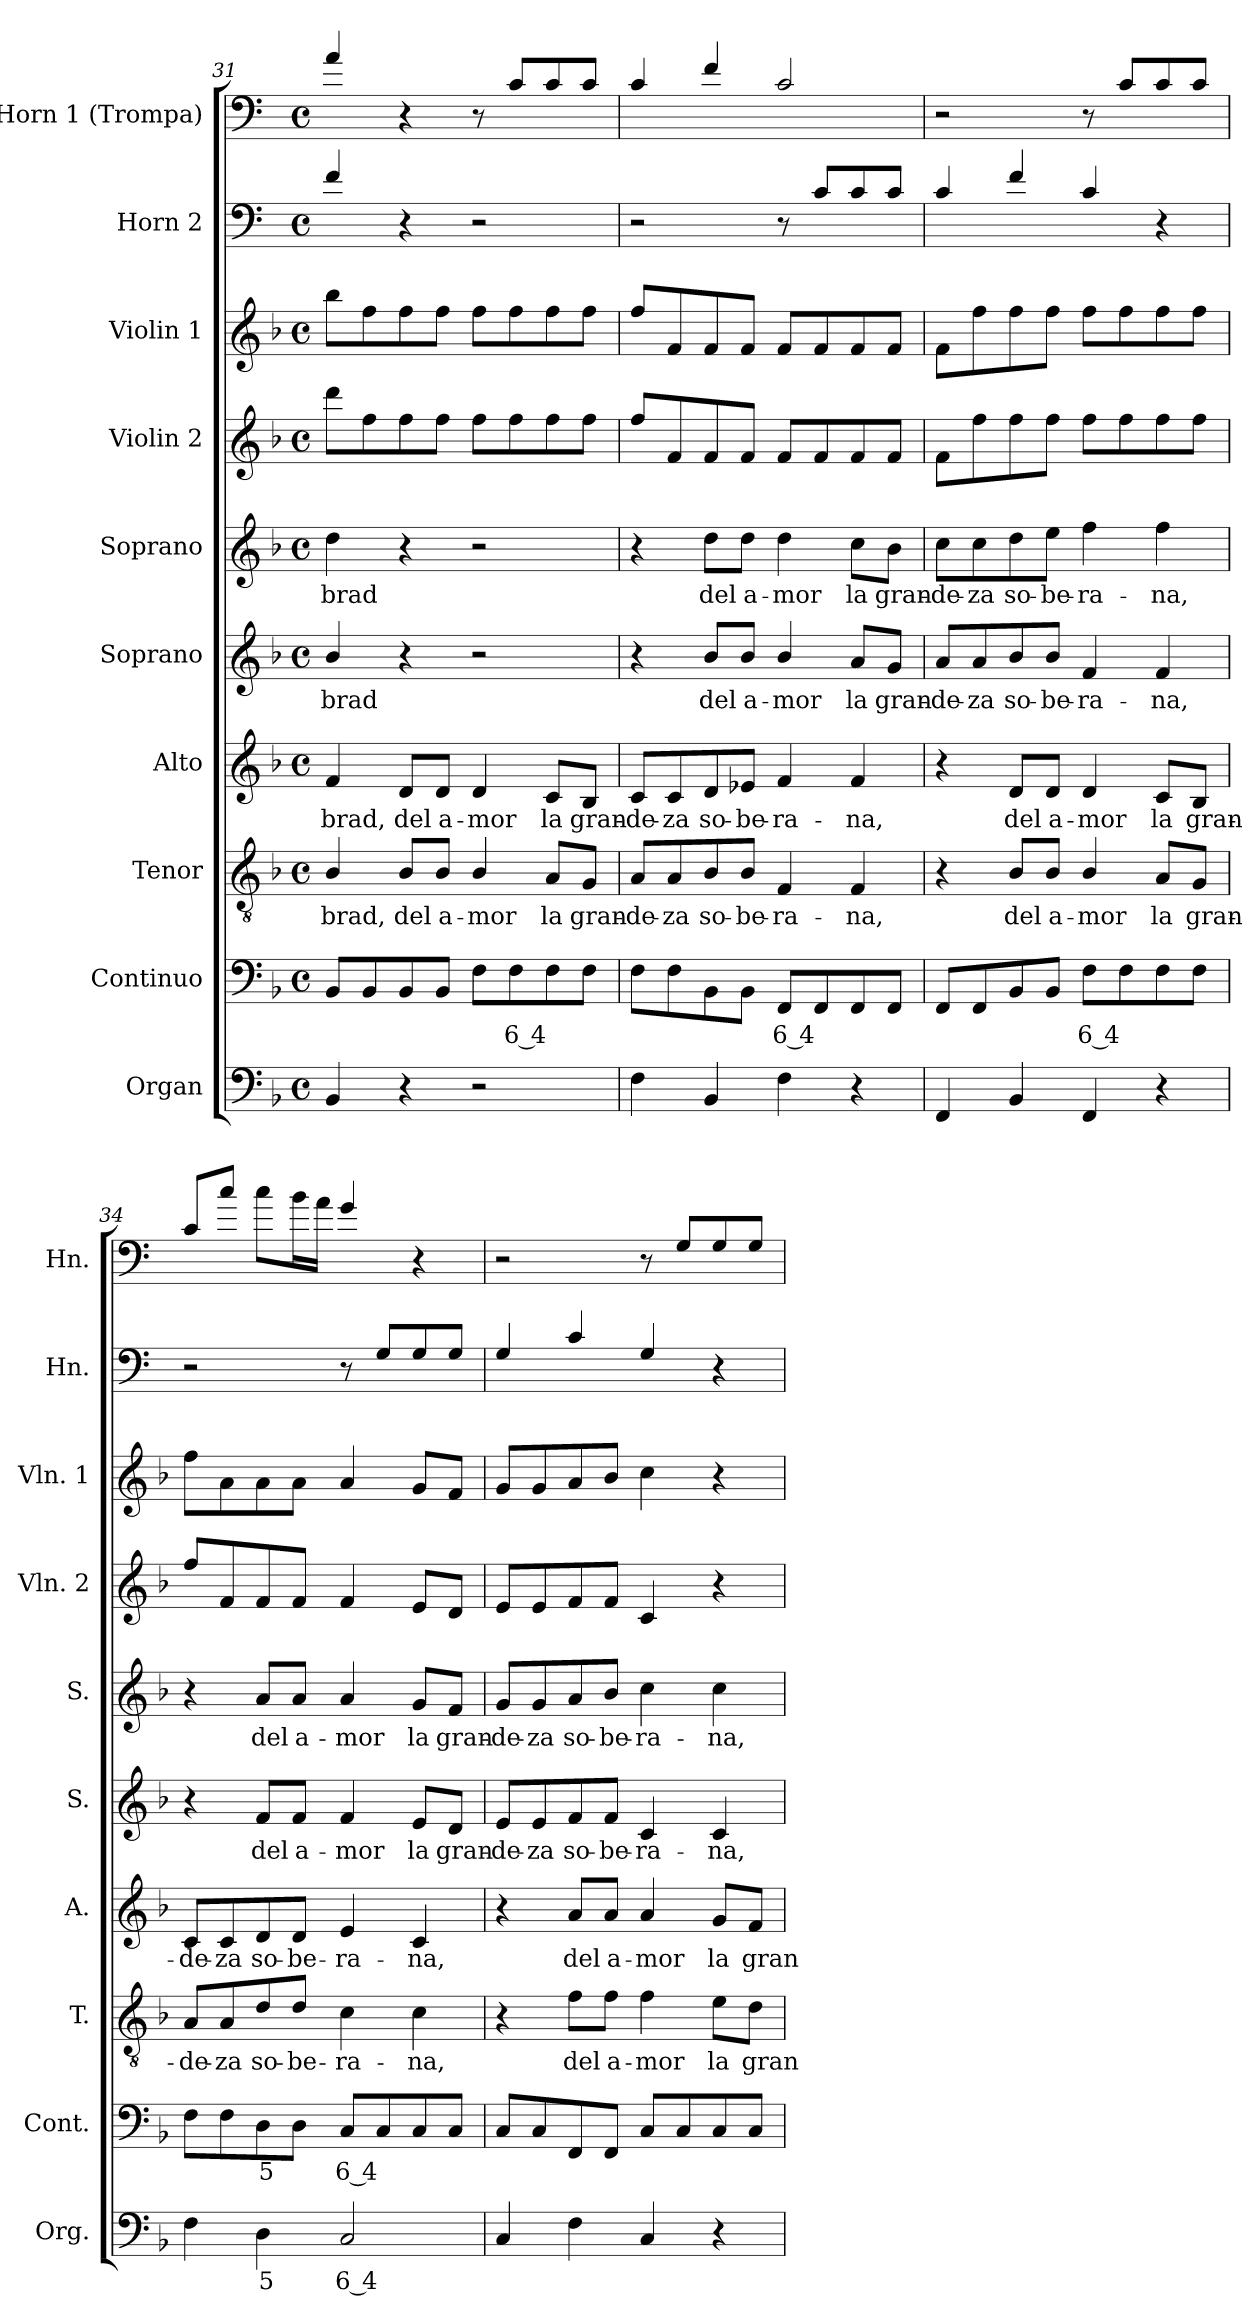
**kern	**text	**kern	**text	**kern	**text	**kern	**text	**kern	**text	**kern	**text	**kern	**kern	**kern	**kern
*part10	*part10	*part9	*part9	*part8	*part8	*part7	*part7	*part6	*part6	*part5	*part5	*part4	*part3	*part2	*part1
*staff10	*staff10	*staff9	*staff9	*staff8	*staff8	*staff7	*staff7	*staff6	*staff6	*staff5	*staff5	*staff4	*staff3	*staff2	*staff1
*I"Organ	*	*I"Continuo	*	*I"Tenor	*	*I"Alto	*	*I"Soprano	*	*I"Soprano	*	*I"Violin 2	*I"Violin 1	*I"Horn  2	*I"Horn  1 (Trompa)
*I'Org.	*	*I'Cont.	*	*I'T.	*	*I'A.	*	*I'S.	*	*I'S.	*	*I'Vln. 2	*I'Vln. 1	*I'Hn.	*I'Hn.
*clefF4	*	*clefF4	*	*clefGv2	*	*clefG2	*	*clefG2	*	*clefG2	*	*clefG2	*clefG2	*clefF4	*clefF4
*	*	*	*	*ITrd7c12	*	*	*	*	*	*	*	*	*	*ITrd4c7	*ITrd4c7
*k[b-]	*	*k[b-]	*	*k[b-]	*	*k[b-]	*	*k[b-]	*	*k[b-]	*	*k[b-]	*k[b-]	*k[b-]	*k[b-]
*M4/4	*	*M4/4	*	*M4/4	*	*M4/4	*	*M4/4	*	*M4/4	*	*M4/4	*M4/4	*M4/4	*M4/4
*met(c)	*	*met(c)	*	*met(c)	*	*met(c)	*	*met(c)	*	*met(c)	*	*met(c)	*met(c)	*met(c)	*met(c)
=31	=31	=31	=31	=31	=31	=31	=31	=31	=31	=31	=31	=31	=31	=31	=31
!	!	!	!	!	!LO:LY:b	!	!LO:LY:b	!	!LO:LY:b	!	!LO:LY:b	!	!	!	!
4BB-/	.	8BB-/L	.	4BB-/	-brad,	4f/	-brad,	4b-/	-brad	4dd\	-brad	8ddd\L	8bb-\L	4B-/	4d/
.	.	8BB-/	.	.	.	.	.	.	.	.	.	8ff\	8ff\	.	.
!	!	!	!	!	!LO:LY:b	!	!LO:LY:b	!	!	!	!	!	!	!	!
4r	.	8BB-/	.	8BB-/L	del	8d/L	del	4r	.	4r	.	8ff\	8ff\	4r	4r
!	!	!	!	!	!LO:LY:b	!	!LO:LY:b	!	!	!	!	!	!	!	!
.	.	8BB-/J	.	8BB-/J	a-	8d/J	a-	.	.	.	.	8ff\J	8ff\J	.	.
!	!	!	!	!	!LO:LY:b	!	!LO:LY:b	!	!	!	!	!	!	!	!
2r	.	8F\L	.	4BB-/	-mor	4d/	-mor	2r	.	2r	.	8ff\L	8ff\L	2r	8r
!	!	!	!LO:LY:b	!	!	!	!	!	!	!	!	!	!	!	!
.	.	8F\	6 4	.	.	.	.	.	.	.	.	8ff\	8ff\	.	8F/L
!	!	!	!	!	!LO:LY:b	!	!LO:LY:b	!	!	!	!	!	!	!	!
.	.	8F\	.	8AA/L	la	8c/L	la	.	.	.	.	8ff\	8ff\	.	8F/
!	!	!	!	!	!LO:LY:b	!	!LO:LY:b	!	!	!	!	!	!	!	!
.	.	8F\J	.	8GG/J	gran-	8B-/J	gran-	.	.	.	.	8ff\J	8ff\J	.	8F/J
=32	=32	=32	=32	=32	=32	=32	=32	=32	=32	=32	=32	=32	=32	=32	=32
!	!	!	!	!	!LO:LY:b	!	!LO:LY:b	!	!	!	!	!	!	!	!
4F\	.	8F\L	.	8AA/L	-de-	8c/L	-de-	4r	.	4r	.	8ff/L	8ff/L	2r	4F/
!	!	!	!	!	!LO:LY:b	!	!LO:LY:b	!	!	!	!	!	!	!	!
.	.	8F\	.	8AA/	-za	8c/	-za	.	.	.	.	8f/	8f/	.	.
!	!	!	!	!	!LO:LY:b	!	!LO:LY:b	!	!LO:LY:b	!	!LO:LY:b	!	!	!	!
4BB-/	.	8BB-\	.	8BB-/	so-	8d/	so-	8b-/L	del	8dd\L	del	8f/	8f/	.	4B-/
!	!	!	!	!	!LO:LY:b	!	!LO:LY:b	!	!LO:LY:b	!	!LO:LY:b	!	!	!	!
.	.	8BB-\J	.	8BB-/J	-be-	8e-X/J	-be-	8b-/J	a-	8dd\J	a-	8f/J	8f/J	.	.
!	!	!	!LO:LY:b	!	!LO:LY:b	!	!LO:LY:b	!	!LO:LY:b	!	!LO:LY:b	!	!	!	!
4F\	.	8FF/L	6 4	4FF/	-ra-	4f/	-ra-	4b-/	-mor	4dd\	-mor	8f/L	8f/L	8r	2F/
.	.	8FF/	.	.	.	.	.	.	.	.	.	8f/	8f/	8F/L	.
!	!	!	!	!	!LO:LY:b	!	!LO:LY:b	!	!LO:LY:b	!	!LO:LY:b	!	!	!	!
4r	.	8FF/	.	4FF/	-na,	4f/	-na,	8a/L	la	8cc\L	la	8f/	8f/	8F/	.
!	!	!	!	!	!	!	!	!	!LO:LY:b	!	!LO:LY:b	!	!	!	!
.	.	8FF/J	.	.	.	.	.	8g/J	gran-	8b-\J	gran-	8f/J	8f/J	8F/J	.
!!LO:PB:g=z
=33	=33	=33	=33	=33	=33	=33	=33	=33	=33	=33	=33	=33	=33	=33	=33
!	!	!	!	!	!	!	!	!	!LO:LY:b	!	!LO:LY:b	!	!	!	!
4FF/	.	8FF/L	.	4r	.	4r	.	8a/L	-de-	8cc\L	-de-	8f\L	8f\L	4F/	2r
!	!	!	!	!	!	!	!	!	!LO:LY:b	!	!LO:LY:b	!	!	!	!
.	.	8FF/	.	.	.	.	.	8a/	-za	8cc\	-za	8ff\	8ff\	.	.
!	!	!	!	!	!LO:LY:b	!	!LO:LY:b	!	!LO:LY:b	!	!LO:LY:b	!	!	!	!
4BB-/	.	8BB-/	.	8BB-/L	del	8d/L	del	8b-/	so-	8dd\	so-	8ff\	8ff\	4B-/	.
!	!	!	!	!	!LO:LY:b	!	!LO:LY:b	!	!LO:LY:b	!	!LO:LY:b	!	!	!	!
.	.	8BB-/J	.	8BB-/J	a-	8d/J	a-	8b-/J	-be-	8ee\J	-be-	8ff\J	8ff\J	.	.
!	!	!	!LO:LY:b	!	!LO:LY:b	!	!LO:LY:b	!	!LO:LY:b	!	!LO:LY:b	!	!	!	!
4FF/	.	8F\L	6 4	4BB-/	-mor	4d/	-mor	4f/	-ra-	4ff\	-ra-	8ff\L	8ff\L	4F/	8r
.	.	8F\	.	.	.	.	.	.	.	.	.	8ff\	8ff\	.	8F/L
!	!	!	!	!	!LO:LY:b	!	!LO:LY:b	!	!LO:LY:b	!	!LO:LY:b	!	!	!	!
4r	.	8F\	.	8AA/L	la	8c/L	la	4f/	-na,	4ff\	-na,	8ff\	8ff\	4r	8F/
!	!	!	!	!	!LO:LY:b	!	!LO:LY:b	!	!	!	!	!	!	!	!
.	.	8F\J	.	8GG/J	gran-	8B-/J	gran-	.	.	.	.	8ff\J	8ff\J	.	8F/J
=34	=34	=34	=34	=34	=34	=34	=34	=34	=34	=34	=34	=34	=34	=34	=34
!	!	!	!	!	!LO:LY:b	!	!LO:LY:b	!	!	!	!	!	!	!	!
4F\	.	8F\L	.	8AA/L	-de-	8c/L	-de-	4r	.	4r	.	8ff/L	8ff\L	2r	8F/L
!	!	!	!	!	!LO:LY:b	!	!LO:LY:b	!	!	!	!	!	!	!	!
.	.	8F\	.	8AA/	-za	8c/	-za	.	.	.	.	8f/	8a\	.	8f/J
!	!LO:LY:b	!	!LO:LY:b	!	!LO:LY:b	!	!LO:LY:b	!	!LO:LY:b	!	!LO:LY:b	!	!	!	!
4D\	5	8D\	5	8D/	so-	8d/	so-	8f/L	del	8a/L	del	8f/	8a\	.	8f\L
!	!	!	!	!	!LO:LY:b	!	!LO:LY:b	!	!LO:LY:b	!	!LO:LY:b	!	!	!	!
.	.	8D\J	.	8D/J	-be-	8d/J	-be-	8f/J	a-	8a/J	a-	8f/J	8a\J	.	16e\L
.	.	.	.	.	.	.	.	.	.	.	.	.	.	.	16d\JJ
!	!LO:LY:b	!	!LO:LY:b	!	!LO:LY:b	!	!LO:LY:b	!	!LO:LY:b	!	!LO:LY:b	!	!	!	!
2C/	6 4	8C/L	6 4	4C\	-ra-	4e/	-ra-	4f/	-mor	4a/	-mor	4f/	4a/	8r	4c/
.	.	8C/	.	.	.	.	.	.	.	.	.	.	.	8C/L	.
!	!	!	!	!	!LO:LY:b	!	!LO:LY:b	!	!LO:LY:b	!	!LO:LY:b	!	!	!	!
.	.	8C/	.	4C\	-na,	4c/	-na,	8e/L	la	8g/L	la	8e/L	8g/L	8C/	4r
!	!	!	!	!	!	!	!	!	!LO:LY:b	!	!LO:LY:b	!	!	!	!
.	.	8C/J	.	.	.	.	.	8d/J	gran-	8f/J	gran-	8d/J	8f/J	8C/J	.
=35	=35	=35	=35	=35	=35	=35	=35	=35	=35	=35	=35	=35	=35	=35	=35
!	!	!	!	!	!	!	!	!	!LO:LY:b	!	!LO:LY:b	!	!	!	!
4C/	.	8C/L	.	4r	.	4r	.	8e/L	-de-	8g/L	-de-	8e/L	8g/L	4C/	2r
!	!	!	!	!	!	!	!	!	!LO:LY:b	!	!LO:LY:b	!	!	!	!
.	.	8C/	.	.	.	.	.	8e/	-za	8g/	-za	8e/	8g/	.	.
!	!	!	!	!	!LO:LY:b	!	!LO:LY:b	!	!LO:LY:b	!	!LO:LY:b	!	!	!	!
4F\	.	8FF/	.	8F\L	del	8a/L	del	8f/	so-	8a/	so-	8f/	8a/	4F/	.
!	!	!	!	!	!LO:LY:b	!	!LO:LY:b	!	!LO:LY:b	!	!LO:LY:b	!	!	!	!
.	.	8FF/J	.	8F\J	a-	8a/J	a-	8f/J	-be-	8b-/J	-be-	8f/J	8b-/J	.	.
!	!	!	!	!	!LO:LY:b	!	!LO:LY:b	!	!LO:LY:b	!	!LO:LY:b	!	!	!	!
4C/	.	8C/L	.	4F\	-mor	4a/	-mor	4c/	-ra-	4cc\	-ra-	4c/	4cc\	4C/	8r
.	.	8C/	.	.	.	.	.	.	.	.	.	.	.	.	8C/L
!	!	!	!	!	!LO:LY:b	!	!LO:LY:b	!	!LO:LY:b	!	!LO:LY:b	!	!	!	!
4r	.	8C/	.	8E\L	la	8g/L	la	4c/	-na,	4cc\	-na,	4r	4r	4r	8C/
!	!	!	!	!	!LO:LY:b	!	!LO:LY:b	!	!	!	!	!	!	!	!
.	.	8C/J	.	8D\J	gran-	8f/J	gran-	.	.	.	.	.	.	.	8C/J
=	=	=	=	=	=	=	=	=	=	=	=	=	=	=	=
*-	*-	*-	*-	*-	*-	*-	*-	*-	*-	*-	*-	*-	*-	*-	*-
